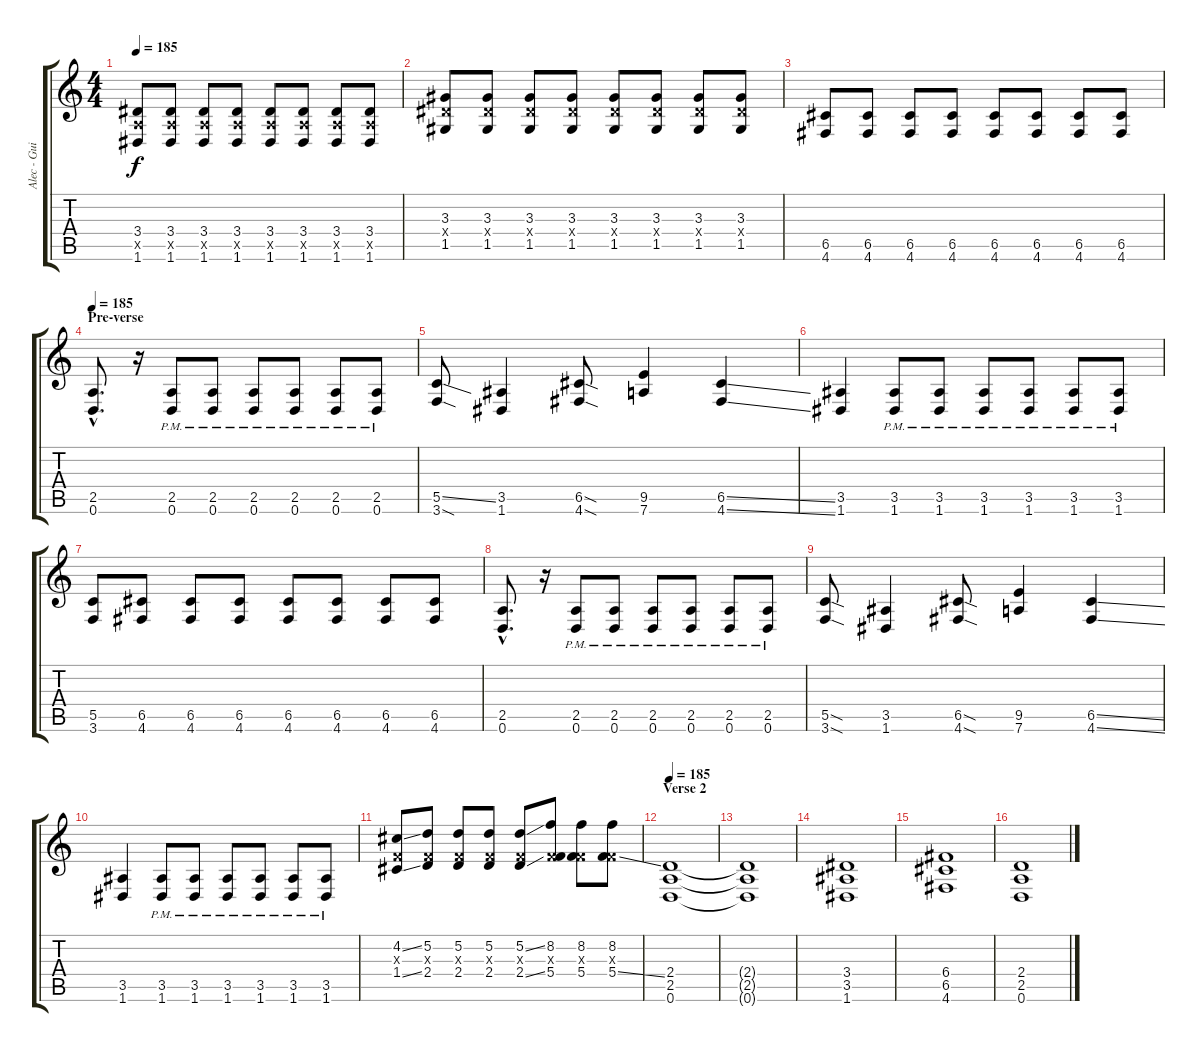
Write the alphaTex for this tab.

\track ("Alec - Guitar" "Alec - Gui") {instrument distortionguitar}
\staff {score tabs}
\tuning (D4 A3 F3 C3 G2 D2) {hide}
\ts (4 4)
\tempo 185
\clef g2
\ks c
(3.4 2.5{x} 1.6).8{dy f} (3.4 2.5{x} 1.6).8 (3.4 2.5{x} 1.6).8 (3.4 2.5{x} 1.6).8 (3.4 2.5{x} 1.6).8 (3.4 2.5{x} 1.6).8 (3.4 2.5{x} 1.6).8 (3.4 2.5{x} 1.6).8 |
(3.3 3.4{x} 1.5).8 (3.3 3.4{x} 1.5).8 (3.3 3.4{x} 1.5).8 (3.3 3.4{x} 1.5).8 (3.3 3.4{x} 1.5).8 (3.3 3.4{x} 1.5).8 (3.3 3.4{x} 1.5).8 (3.3 3.4{x} 1.5).8 |
(6.5 4.6).8 (6.5 4.6).8 (6.5 4.6).8 (6.5 4.6).8 (6.5 4.6).8 (6.5 4.6).8 (6.5 4.6).8 (6.5 4.6).8 |
\section ("" "Pre-verse")
\tempo 185
(2.5{hac} 0.6{hac}).8{d} r.16 (2.5{pm} 0.6{pm}).8 (2.5{pm} 0.6{pm}).8 (2.5{pm} 0.6{pm}).8 (2.5{pm} 0.6{pm}).8 (2.5{pm} 0.6{pm}).8 (2.5{pm} 0.6{pm}).8 |
(5.5{ss} 3.6{sod}).8 (3.5 1.6).4 (6.5{sod} 4.6{sod}).8 (9.5 7.6).4 (6.5{ss} 4.6{ss}).4 |
(3.5 1.6).4 (3.5{pm} 1.6{pm}).8 (3.5{pm} 1.6{pm}).8 (3.5{pm} 1.6{pm}).8 (3.5{pm} 1.6{pm}).8 (3.5{pm} 1.6{pm}).8 (3.5{pm} 1.6{pm}).8 |
(5.5 3.6).8 (6.5 4.6).8 (6.5 4.6).8 (6.5 4.6).8 (6.5 4.6).8 (6.5 4.6).8 (6.5 4.6).8 (6.5 4.6).8 |
(2.5{hac} 0.6{hac}).8{d} r.16 (2.5{pm} 0.6{pm}).8 (2.5{pm} 0.6{pm}).8 (2.5{pm} 0.6{pm}).8 (2.5{pm} 0.6{pm}).8 (2.5{pm} 0.6{pm}).8 (2.5{pm} 0.6{pm}).8 |
(5.5{sod} 3.6{sod}).8 (3.5 1.6).4 (6.5{sod} 4.6{sod}).8 (9.5 7.6).4 (6.5{ss} 4.6{ss}).4 |
(3.5 1.6).4 (3.5{pm} 1.6{pm}).8 (3.5{pm} 1.6{pm}).8 (3.5{pm} 1.6{pm}).8 (3.5{pm} 1.6{pm}).8 (3.5{pm} 1.6{pm}).8 (3.5{pm} 1.6{pm}).8 |
(4.2{ss} 0.3{x} 1.4{ss}).8 (5.2 0.3{x} 2.4).8 (5.2 0.3{x} 2.4).8 (5.2 0.3{x} 2.4).8 (5.2{ss} 0.3{x} 2.4{ss}).8 (8.2 0.3{x} 5.4).8 (8.2 0.3{x} 5.4).8 (8.2 0.3{x} 5.4{ss}).8 |
\section ("" "Verse 2")
\tempo 185
(2.4 2.5 0.6).1{volume 12 balance 0 instrument distortionguitar} |
(2.4{t} 2.5{t} 0.6{t}).1 |
(3.4 3.5 1.6).1 |
(6.4 6.5 4.6).1 |
(2.4 2.5 0.6).1
